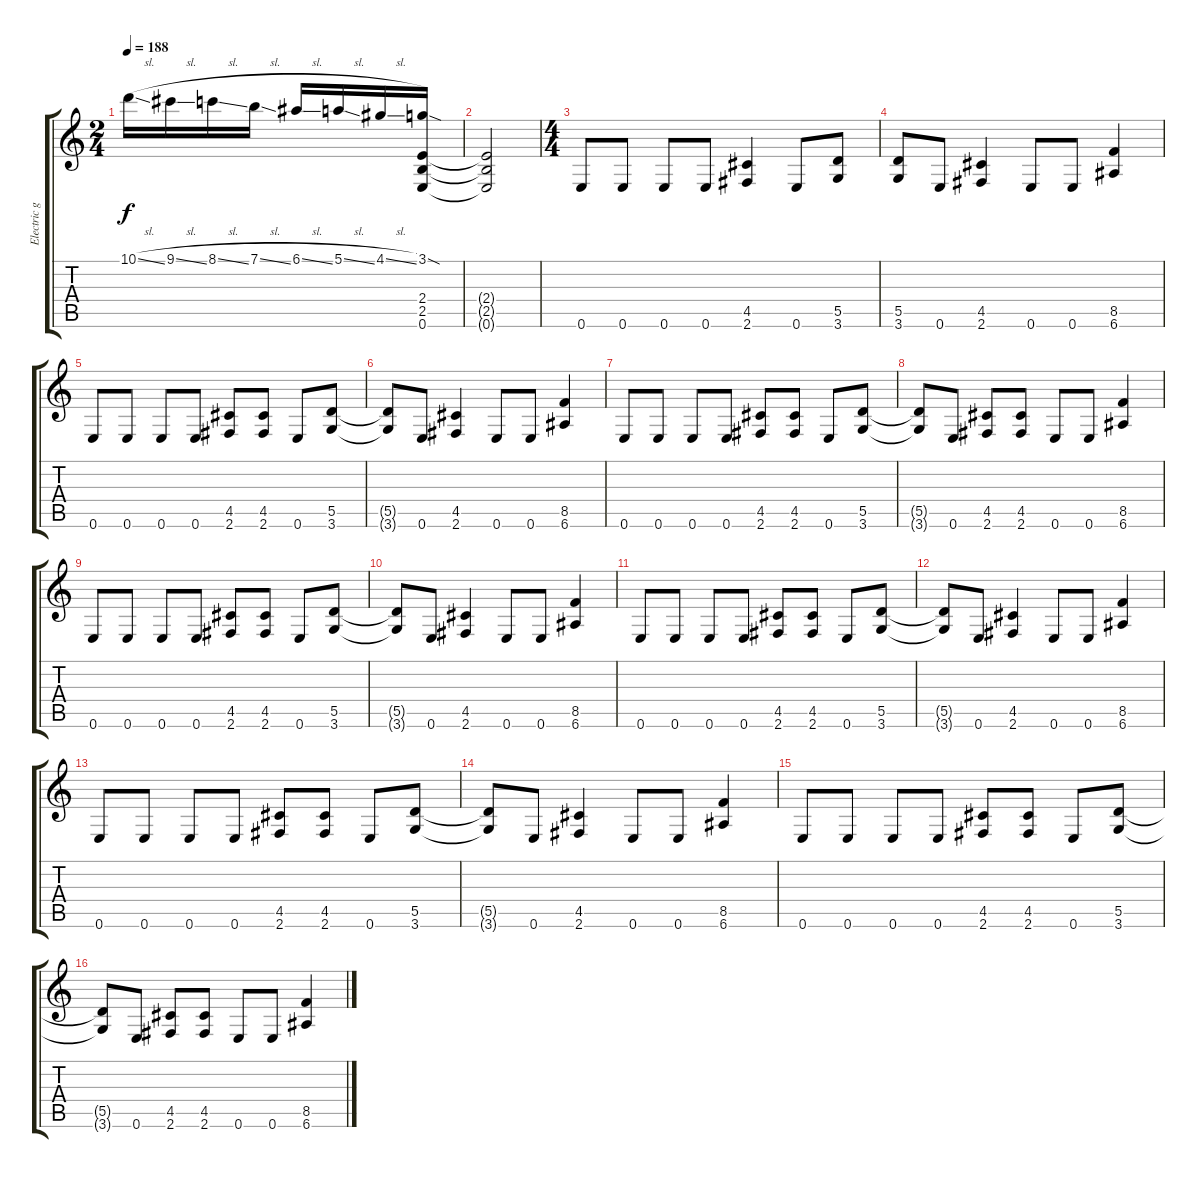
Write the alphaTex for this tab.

\track ("Electric guitar (Euronymous)" "Electric g") {instrument distortionguitar}
\staff {score tabs}
\tuning (E4 B3 G3 D3 A2 E2) {hide}
\ts (2 4)
\tempo 188
\clef g2
\ks c
10.1{sl}.16{dy f} 9.1{sl}.16 8.1{sl}.16 7.1{sl}.16 6.1{sl}.16 5.1{sl}.16 4.1{sl}.16 (3.1{sod} 2.4{t} 2.5{t} 0.6{t}).16 |
(2.4{t} 2.5{t} 0.6{t}).2 |
\ts (4 4)
0.6.8 0.6.8 0.6.8 0.6.8 (4.5 2.6).4 0.6.8 (5.5 3.6).8 |
(5.5 3.6).8 0.6.8 (4.5 2.6).4 0.6.8 0.6.8 (8.5 6.6).4 |
0.6.8 0.6.8 0.6.8 0.6.8 (4.5 2.6).8 (4.5 2.6).8 0.6.8 (5.5 3.6).8 |
(5.5{t} 3.6{t}).8 0.6.8 (4.5 2.6).4 0.6.8 0.6.8 (8.5 6.6).4 |
0.6.8 0.6.8 0.6.8 0.6.8 (4.5 2.6).8 (4.5 2.6).8 0.6.8 (5.5 3.6).8 |
(5.5{t} 3.6{t}).8 0.6.8 (4.5 2.6).8 (4.5 2.6).8 0.6.8 0.6.8 (8.5 6.6).4 |
0.6.8 0.6.8 0.6.8 0.6.8 (4.5 2.6).8 (4.5 2.6).8 0.6.8 (5.5 3.6).8 |
(5.5{t} 3.6{t}).8 0.6.8 (4.5 2.6).4 0.6.8 0.6.8 (8.5 6.6).4 |
0.6.8 0.6.8 0.6.8 0.6.8 (4.5 2.6).8 (4.5 2.6).8 0.6.8 (5.5 3.6).8 |
(5.5{t} 3.6{t}).8 0.6.8 (4.5 2.6).4 0.6.8 0.6.8 (8.5 6.6).4 |
0.6.8 0.6.8 0.6.8 0.6.8 (4.5 2.6).8 (4.5 2.6).8 0.6.8 (5.5 3.6).8 |
(5.5{t} 3.6{t}).8 0.6.8 (4.5 2.6).4 0.6.8 0.6.8 (8.5 6.6).4 |
0.6.8 0.6.8 0.6.8 0.6.8 (4.5 2.6).8 (4.5 2.6).8 0.6.8 (5.5 3.6).8 |
(5.5{t} 3.6{t}).8 0.6.8 (4.5 2.6).8 (4.5 2.6).8 0.6.8 0.6.8 (8.5 6.6).4
